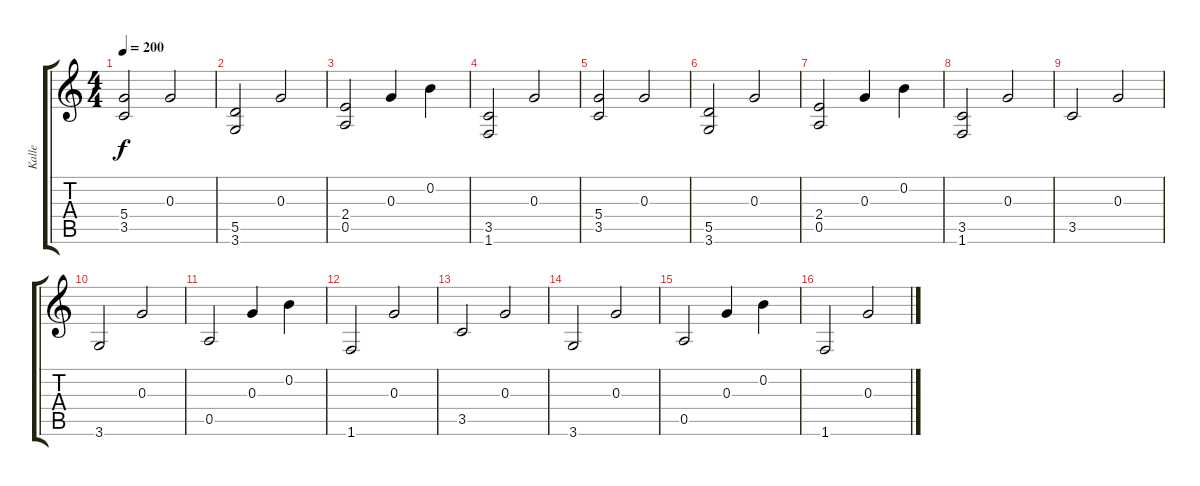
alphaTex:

\track ("Kalle" "Kalle") {instrument distortionguitar}
\staff {score tabs}
\tuning (E4 B3 G3 D3 A2 E2) {hide}
\ts (4 4)
\tempo 200
\clef g2
\ks c
(5.4 3.5).2{dy f} 0.3.2 |
(5.5 3.6).2 0.3.2 |
(2.4 0.5).2 0.3.4 0.2.4 |
(3.5 1.6).2 0.3.2 |
(5.4 3.5).2 0.3.2 |
(5.5 3.6).2 0.3.2 |
(2.4 0.5).2 0.3.4 0.2.4 |
(3.5 1.6).2 0.3.2 |
3.5.2{instrument electricguitarclean} 0.3.2 |
3.6.2 0.3.2 |
0.5.2 0.3.4 0.2.4 |
1.6.2 0.3.2 |
3.5.2{instrument electricguitarclean} 0.3.2 |
3.6.2 0.3.2 |
0.5.2 0.3.4 0.2.4 |
1.6.2 0.3.2
